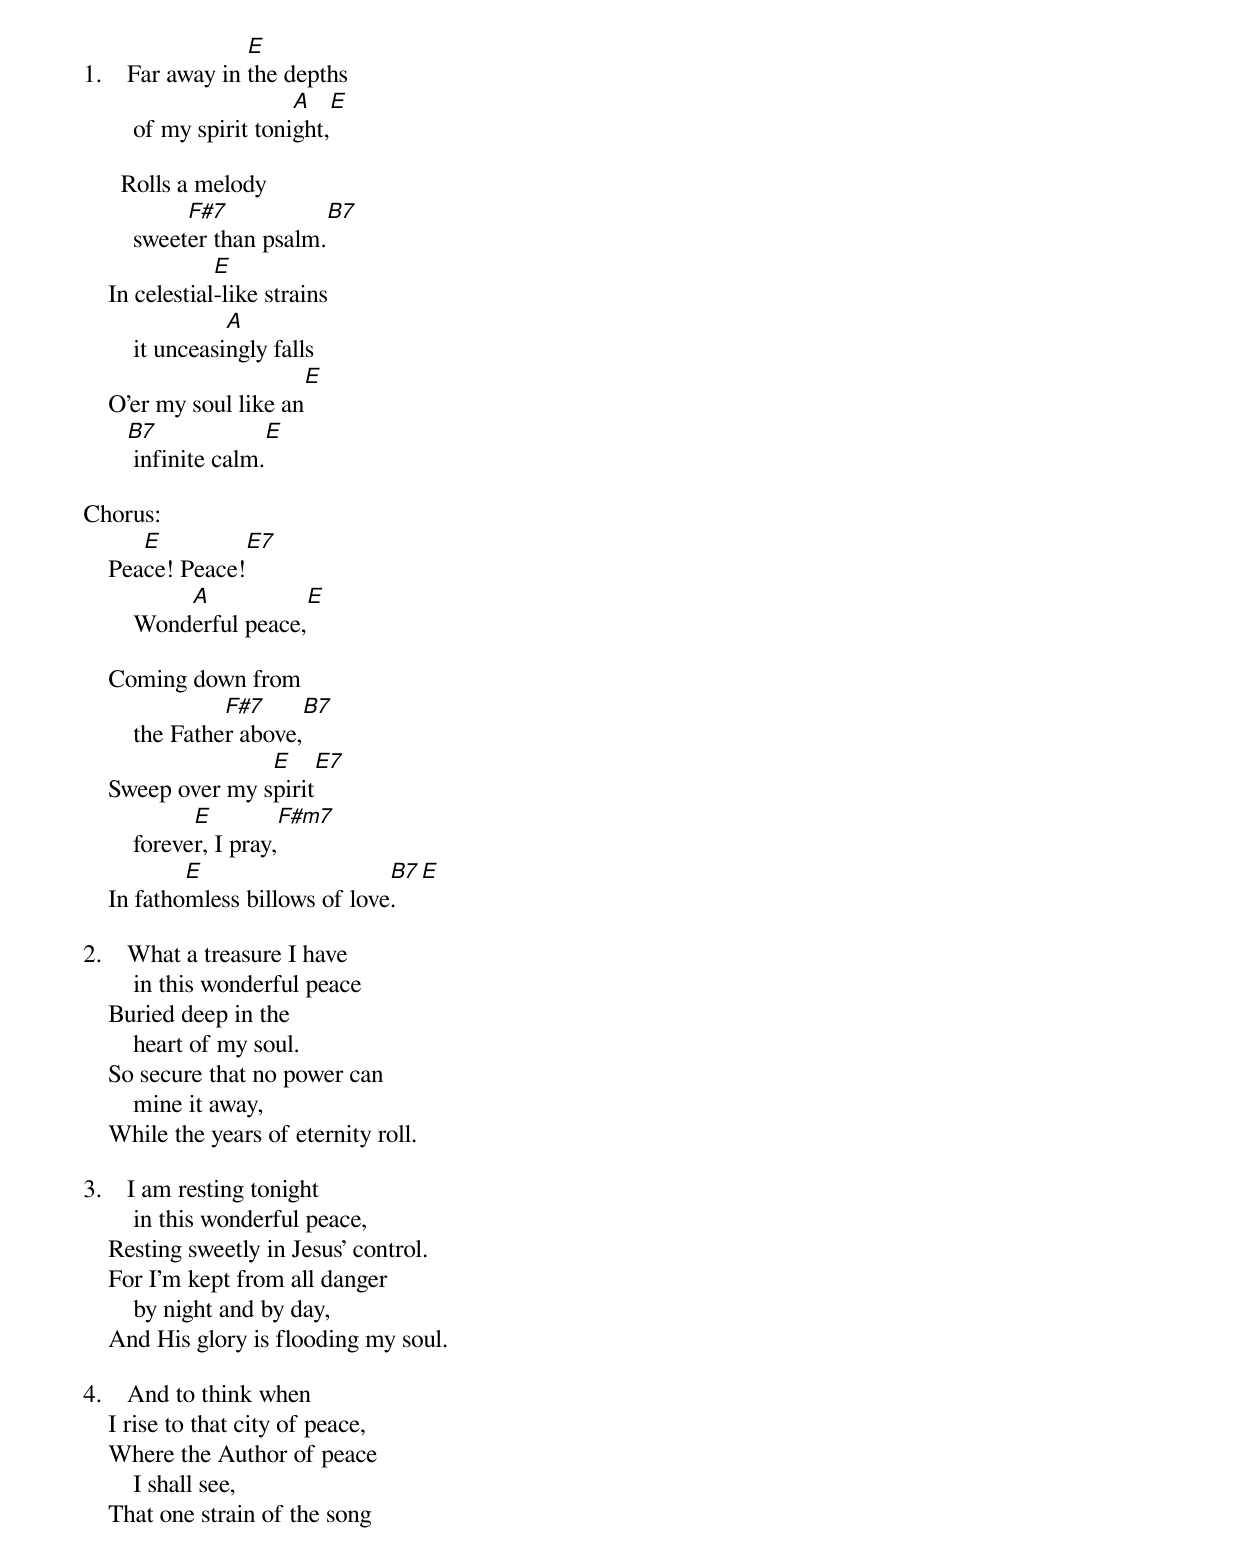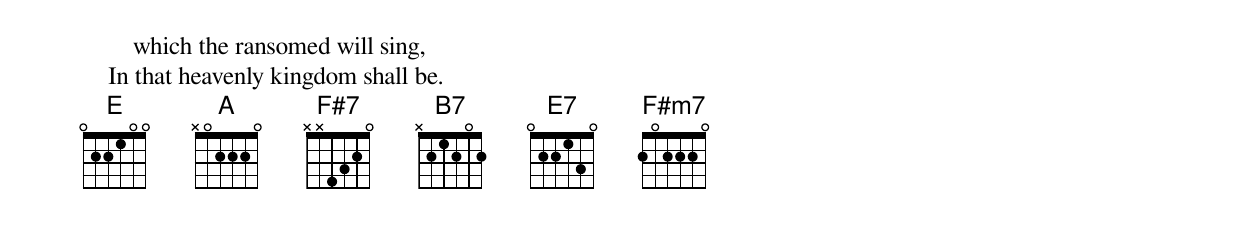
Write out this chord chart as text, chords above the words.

                  E
1.    Far away in the depths
                         A          E
        of my spirit tonight,

      Rolls a melody
             F#7                  B7
        sweeter than psalm.
                E
    In celestial-like strains
                  A
        it unceasingly falls
                         E
    O’er my soul like an
       B7             E
        infinite calm.

Chorus:
       E             E7
    Peace! Peace!
            A                  E
        Wonderful peace,

    Coming down from
                 F#7         B7
        the Father above,
                   E                   E7
    Sweep over my spirit
              E               F#m7
        forever, I pray,
            E                    B7                E
    In fathomless billows of love.

2.    What a treasure I have
        in this wonderful peace
    Buried deep in the
        heart of my soul.
    So secure that no power can
        mine it away,
    While the years of eternity roll.

3.    I am resting tonight
        in this wonderful peace,
    Resting sweetly in Jesus’ control.
    For I’m kept from all danger
        by night and by day,
    And His glory is flooding my soul.

4.    And to think when
    I rise to that city of peace,
    Where the Author of peace
        I shall see,
    That one strain of the song
        which the ransomed will sing,
    In that heavenly kingdom shall be.
